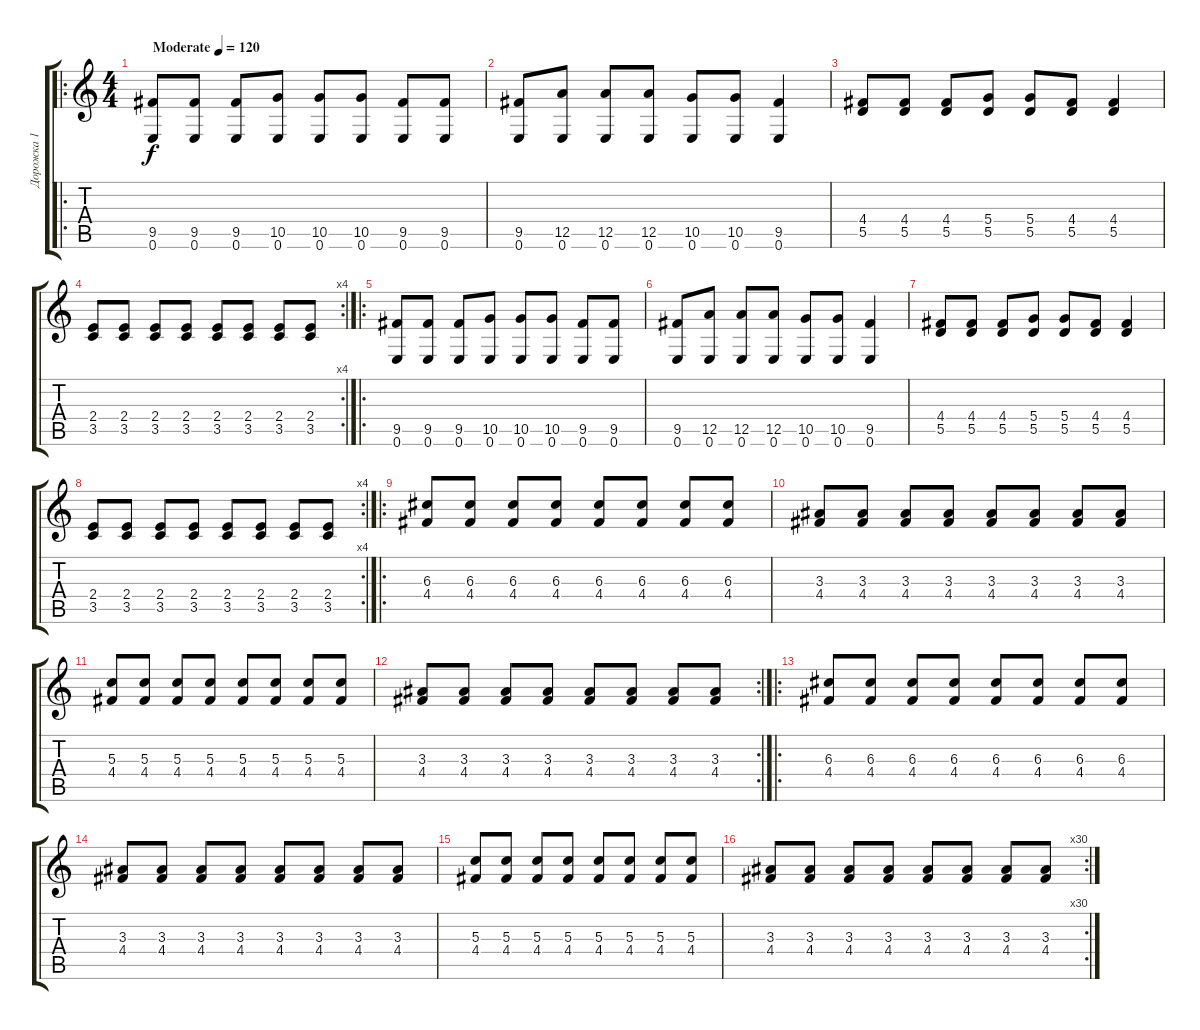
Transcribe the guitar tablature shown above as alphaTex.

\track ("Дорожка 1" "Дорожка 1") {instrument overdrivenguitar}
\staff {score tabs}
\tuning (E4 B3 G3 D3 A2 E2) {hide}
\ro
\ts (4 4)
\tempo (120 "Moderate")
\tempo 130
\tempo (120 "Moderate")
\clef g2
\ks c
(9.5 0.6).8{dy f instrument overdrivenguitar} (9.5 0.6).8 (9.5 0.6).8 (10.5 0.6).8 (10.5 0.6).8 (10.5 0.6).8 (9.5 0.6).8 (9.5 0.6).8 |
(9.5 0.6).8 (12.5 0.6).8 (12.5 0.6).8 (12.5 0.6).8 (10.5 0.6).8 (10.5 0.6).8 (9.5 0.6).4 |
(4.4 5.5).8 (4.4 5.5).8 (4.4 5.5).8 (5.4 5.5).8 (5.4 5.5).8 (4.4 5.5).8 (4.4 5.5).4 |
\rc 4
(2.4 3.5).8 (2.4 3.5).8 (2.4 3.5).8 (2.4 3.5).8 (2.4 3.5).8 (2.4 3.5).8 (2.4 3.5).8 (2.4 3.5).8 |
\ro
(9.5 0.6).8 (9.5 0.6).8 (9.5 0.6).8 (10.5 0.6).8 (10.5 0.6).8 (10.5 0.6).8 (9.5 0.6).8 (9.5 0.6).8 |
(9.5 0.6).8 (12.5 0.6).8 (12.5 0.6).8 (12.5 0.6).8 (10.5 0.6).8 (10.5 0.6).8 (9.5 0.6).4 |
(4.4 5.5).8 (4.4 5.5).8 (4.4 5.5).8 (5.4 5.5).8 (5.4 5.5).8 (4.4 5.5).8 (4.4 5.5).4 |
\rc 4
(2.4 3.5).8 (2.4 3.5).8 (2.4 3.5).8 (2.4 3.5).8 (2.4 3.5).8 (2.4 3.5).8 (2.4 3.5).8 (2.4 3.5).8 |
\ro
(6.3 4.4).8 (6.3 4.4).8 (6.3 4.4).8 (6.3 4.4).8 (6.3 4.4).8 (6.3 4.4).8 (6.3 4.4).8 (6.3 4.4).8 |
(3.3 4.4).8 (3.3 4.4).8 (3.3 4.4).8 (3.3 4.4).8 (3.3 4.4).8 (3.3 4.4).8 (3.3 4.4).8 (3.3 4.4).8 |
(5.3 4.4).8 (5.3 4.4).8 (5.3 4.4).8 (5.3 4.4).8 (5.3 4.4).8 (5.3 4.4).8 (5.3 4.4).8 (5.3 4.4).8 |
\rc 2
(3.3 4.4).8 (3.3 4.4).8 (3.3 4.4).8 (3.3 4.4).8 (3.3 4.4).8 (3.3 4.4).8 (3.3 4.4).8 (3.3 4.4).8 |
\ro
(6.3 4.4).8 (6.3 4.4).8 (6.3 4.4).8 (6.3 4.4).8 (6.3 4.4).8 (6.3 4.4).8 (6.3 4.4).8 (6.3 4.4).8 |
(3.3 4.4).8 (3.3 4.4).8 (3.3 4.4).8 (3.3 4.4).8 (3.3 4.4).8 (3.3 4.4).8 (3.3 4.4).8 (3.3 4.4).8 |
(5.3 4.4).8 (5.3 4.4).8 (5.3 4.4).8 (5.3 4.4).8 (5.3 4.4).8 (5.3 4.4).8 (5.3 4.4).8 (5.3 4.4).8 |
\rc 30
(3.3 4.4).8 (3.3 4.4).8 (3.3 4.4).8 (3.3 4.4).8 (3.3 4.4).8 (3.3 4.4).8 (3.3 4.4).8 (3.3 4.4).8
